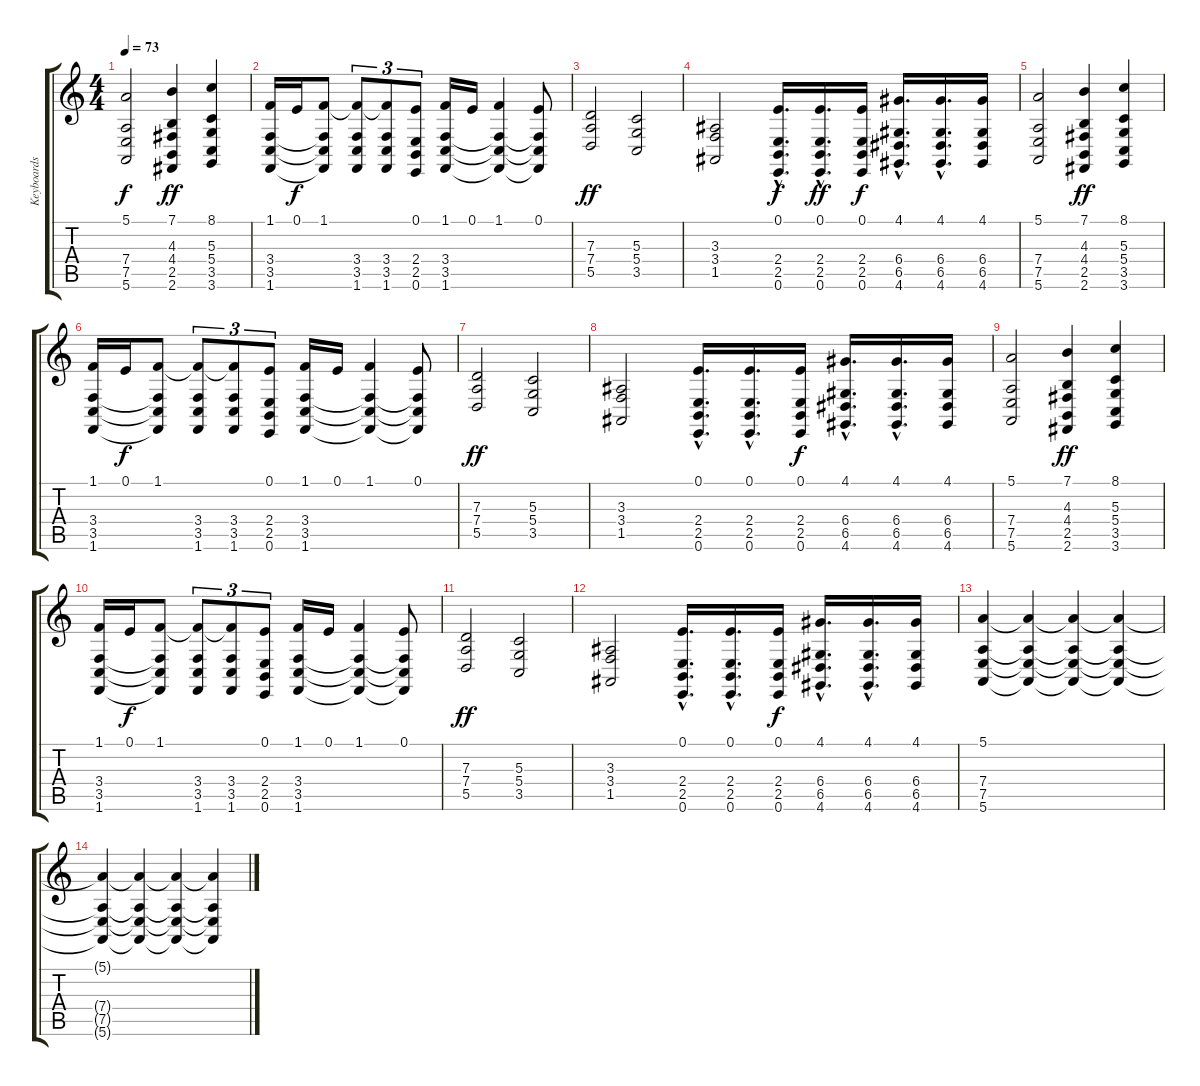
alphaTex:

\track ("Keyboards " "Keyboards ") {instrument stringensemble1}
\staff {score tabs}
\tuning (E4 B3 G3 D3 A2 E2) {hide}
\ts (4 4)
\tempo 73
\clef g2
\ks c
(5.1 7.4 7.5 5.6).2{dy f instrument stringensemble1} (7.1 4.3 4.4 2.5 2.6).4{dy ff} (8.1 5.3 5.4 3.5 3.6).4 |
(1.1 3.4 3.5 1.6).16 0.1.16{dy f} (1.1 3.4{t} 3.5{t} 1.6{t}).8 (1.1{t} 3.4 3.5 1.6).8{tu (3 2)} (1.1{t} 3.4 3.5 1.6).8{tu (3 2)} (0.1 2.4 2.5 0.6).8{tu (3 2)} (1.1 3.4 3.5 1.6).16 0.1.16 (1.1 3.4{t} 3.5{t} 1.6{t}).4 (0.1 3.4{t} 3.5{t} 1.6{t}).8 |
(7.3 7.4 5.5).2{dy ff} (5.3 5.4 3.5).2 |
(3.3 3.4 1.5).2 (0.1{hac} 2.4{hac} 2.5{hac} 0.6{hac}).16{d dy f} (0.1{hac} 2.4{hac} 2.5{hac} 0.6{hac}).16{d dy ff} (0.1 2.4 2.5 0.6).16{dy f} (4.1{hac} 6.4{hac} 6.5{hac} 4.6{hac}).16{d} (4.1{hac} 6.4{hac} 6.5{hac} 4.6{hac}).16{d} (4.1 6.4 6.5 4.6).16 |
(5.1 7.4 7.5 5.6).2{instrument stringensemble1} (7.1 4.3 4.4 2.5 2.6).4{dy ff} (8.1 5.3 5.4 3.5 3.6).4 |
(1.1 3.4 3.5 1.6).16 0.1.16{dy f} (1.1 3.4{t} 3.5{t} 1.6{t}).8 (1.1{t} 3.4 3.5 1.6).8{tu (3 2)} (1.1{t} 3.4 3.5 1.6).8{tu (3 2)} (0.1 2.4 2.5 0.6).8{tu (3 2)} (1.1 3.4 3.5 1.6).16 0.1.16 (1.1 3.4{t} 3.5{t} 1.6{t}).4 (0.1 3.4{t} 3.5{t} 1.6{t}).8 |
(7.3 7.4 5.5).2{dy ff} (5.3 5.4 3.5).2 |
(3.3 3.4 1.5).2 (0.1{hac} 2.4{hac} 2.5{hac} 0.6{hac}).16{d} (0.1{hac} 2.4{hac} 2.5{hac} 0.6{hac}).16{d} (0.1 2.4 2.5 0.6).16{dy f} (4.1{hac} 6.4{hac} 6.5{hac} 4.6{hac}).16{d} (4.1{hac} 6.4{hac} 6.5{hac} 4.6{hac}).16{d} (4.1 6.4 6.5 4.6).16 |
(5.1 7.4 7.5 5.6).2{instrument stringensemble1} (7.1 4.3 4.4 2.5 2.6).4{dy ff} (8.1 5.3 5.4 3.5 3.6).4 |
(1.1 3.4 3.5 1.6).16 0.1.16{dy f} (1.1 3.4{t} 3.5{t} 1.6{t}).8 (1.1{t} 3.4 3.5 1.6).8{tu (3 2)} (1.1{t} 3.4 3.5 1.6).8{tu (3 2)} (0.1 2.4 2.5 0.6).8{tu (3 2)} (1.1 3.4 3.5 1.6).16 0.1.16 (1.1 3.4{t} 3.5{t} 1.6{t}).4 (0.1 3.4{t} 3.5{t} 1.6{t}).8 |
(7.3 7.4 5.5).2{dy ff} (5.3 5.4 3.5).2 |
(3.3 3.4 1.5).2 (0.1{hac} 2.4{hac} 2.5{hac} 0.6{hac}).16{d} (0.1{hac} 2.4{hac} 2.5{hac} 0.6{hac}).16{d} (0.1 2.4 2.5 0.6).16{dy f} (4.1{hac} 6.4{hac} 6.5{hac} 4.6{hac}).16{d} (4.1{hac} 6.4{hac} 6.5{hac} 4.6{hac}).16{d} (4.1 6.4 6.5 4.6).16 |
(5.1 7.4 7.5 5.6).4 (5.1{t} 7.4{t} 7.5{t} 5.6{t}).4{volume 11} (5.1{t} 7.4{t} 7.5{t} 5.6{t}).4{volume 10} (5.1{t} 7.4{t} 7.5{t} 5.6{t}).4{volume 8} |
(5.1{t} 7.4{t} 7.5{t} 5.6{t}).4{volume 6} (5.1{t} 7.4{t} 7.5{t} 5.6{t}).4{volume 4} (5.1{t} 7.4{t} 7.5{t} 5.6{t}).4{volume 2} (5.1{t} 7.4{t} 7.5{t} 5.6{t}).4{volume 1}
